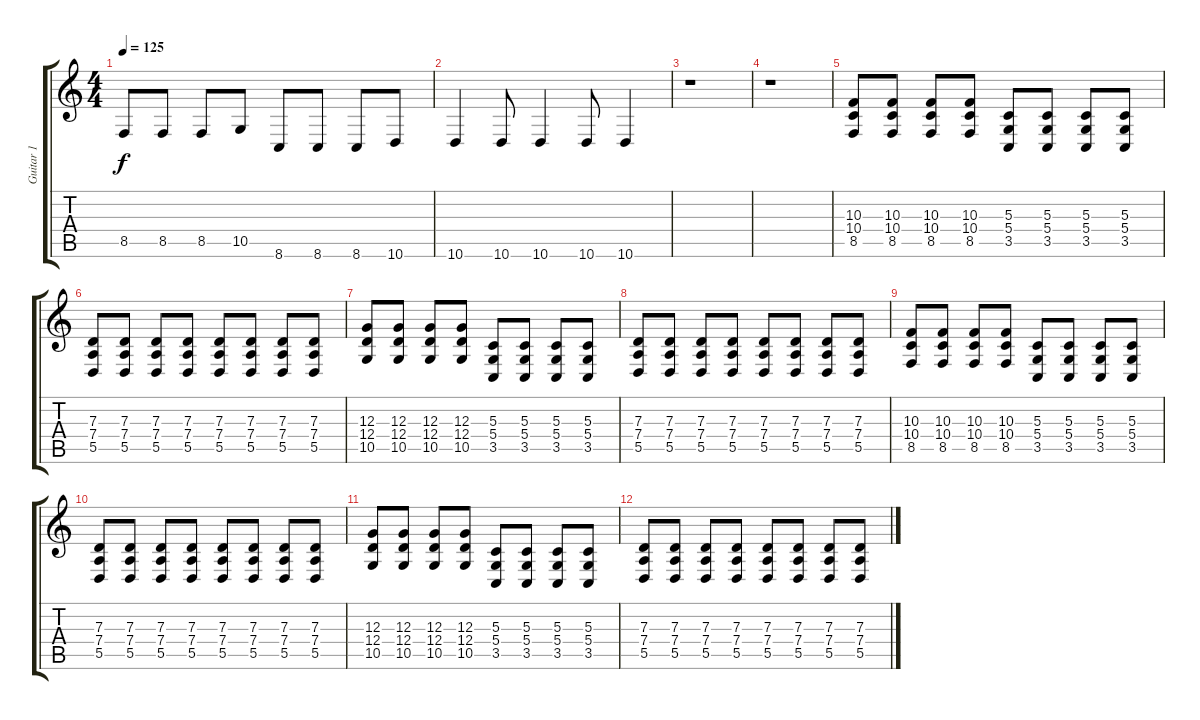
\track ("Guitar 1" "Guitar 1") {instrument lead4chiff}
\staff {score tabs}
\tuning (E4 B3 G3 D3 A2 E2) {hide}
\ts (4 4)
\tempo 125
\clef g2
\ks c
8.5.8{dy f} 8.5.8 8.5.8 10.5.8 8.6.8 8.6.8 8.6.8 10.6.8 |
10.6.4 10.6.8 10.6.4 10.6.8 10.6.4 |
r.1 |
r.1 |
(10.3 10.4 8.5).8{instrument distortionguitar} (10.3 10.4 8.5).8 (10.3 10.4 8.5).8 (10.3 10.4 8.5).8 (5.3 5.4 3.5).8 (5.3 5.4 3.5).8 (5.3 5.4 3.5).8 (5.3 5.4 3.5).8 |
(7.3 7.4 5.5).8 (7.3 7.4 5.5).8 (7.3 7.4 5.5).8 (7.3 7.4 5.5).8 (7.3 7.4 5.5).8 (7.3 7.4 5.5).8 (7.3 7.4 5.5).8 (7.3 7.4 5.5).8 |
(12.3 12.4 10.5).8 (12.3 12.4 10.5).8 (12.3 12.4 10.5).8 (12.3 12.4 10.5).8 (5.3 5.4 3.5).8 (5.3 5.4 3.5).8 (5.3 5.4 3.5).8 (5.3 5.4 3.5).8 |
(7.3 7.4 5.5).8 (7.3 7.4 5.5).8 (7.3 7.4 5.5).8 (7.3 7.4 5.5).8 (7.3 7.4 5.5).8 (7.3 7.4 5.5).8 (7.3 7.4 5.5).8 (7.3 7.4 5.5).8 |
(10.3 10.4 8.5).8{instrument distortionguitar} (10.3 10.4 8.5).8 (10.3 10.4 8.5).8 (10.3 10.4 8.5).8 (5.3 5.4 3.5).8 (5.3 5.4 3.5).8 (5.3 5.4 3.5).8 (5.3 5.4 3.5).8 |
(7.3 7.4 5.5).8 (7.3 7.4 5.5).8 (7.3 7.4 5.5).8 (7.3 7.4 5.5).8 (7.3 7.4 5.5).8 (7.3 7.4 5.5).8 (7.3 7.4 5.5).8 (7.3 7.4 5.5).8 |
(12.3 12.4 10.5).8 (12.3 12.4 10.5).8 (12.3 12.4 10.5).8 (12.3 12.4 10.5).8 (5.3 5.4 3.5).8 (5.3 5.4 3.5).8 (5.3 5.4 3.5).8 (5.3 5.4 3.5).8 |
(7.3 7.4 5.5).8 (7.3 7.4 5.5).8 (7.3 7.4 5.5).8 (7.3 7.4 5.5).8 (7.3 7.4 5.5).8 (7.3 7.4 5.5).8 (7.3 7.4 5.5).8 (7.3 7.4 5.5).8
